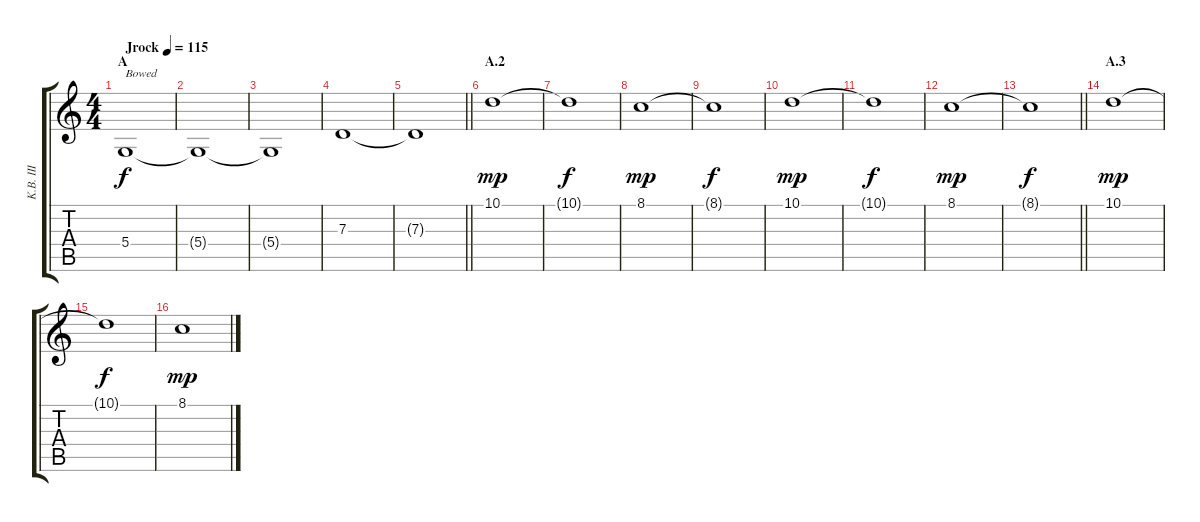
\track ("K.B. III" "K.B. III") {instrument pad5bowed}
\staff {score tabs}
\tuning (E4 B3 G3 D3 A2 E2) {hide}
\ts (4 4)
\section ("" "A")
\tempo (115 "Jrock")
\clef g2
\ks c
5.4.1{txt "Bowed" dy f instrument pad5bowed} |
5.4{t}.1 |
5.4{t}.1 |
7.3.1 |
\barLineRight lightlight
7.3{t}.1 |
\section ("" "A.2")
10.1.1{dy mp} |
10.1{t}.1{dy f} |
8.1.1{dy mp} |
8.1{t}.1{dy f} |
10.1.1{dy mp} |
10.1{t}.1{dy f} |
8.1.1{dy mp} |
\barLineRight lightlight
8.1{t}.1{dy f} |
\section ("" "A.3")
10.1.1{dy mp} |
10.1{t}.1{dy f} |
8.1.1{dy mp}
